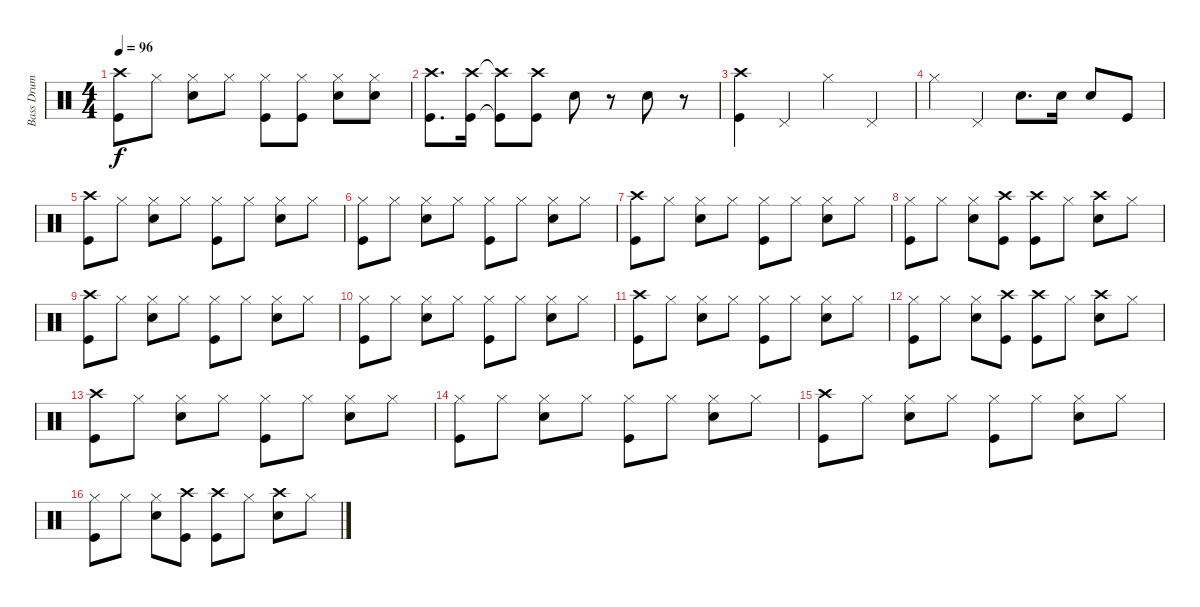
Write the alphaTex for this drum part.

\track ("Bass Drum" "Bass Drum") {instrument percussion}
\staff {score}
\articulation defaults
\ts (4 4)
\tempo 96
\clef neutral
\ks c
("Crash high (hit)" "Kick (hit)").8{dy f} "Hi-Hat (closed)".8 ("Hi-Hat (closed)" "Electric Snare (hit)").8 "Hi-Hat (closed)".8 ("Hi-Hat (closed)" "Kick (hit)").8 ("Hi-Hat (closed)" "Kick (hit)").8 ("Hi-Hat (closed)" "Electric Snare (hit)").8 ("Hi-Hat (closed)" "Electric Snare (hit)").8 |
("Crash high (hit)" "Kick (hit)").8{d} ("Crash high (hit)" "Kick (hit)").16 ("Crash high (hit)"{t} "Kick (hit)"{t}).8 ("Crash high (hit)" "Kick (hit)").8 "Electric Snare (hit)".8 r.8 "Electric Snare (hit)".8 r.8 |
("Crash high (hit)" "Kick (hit)").4 "Pedal Hi-Hat (hit)".4 "Hi-Hat (closed)".4 "Pedal Hi-Hat (hit)".4 |
"Hi-Hat (closed)".4 "Pedal Hi-Hat (hit)".4 "Electric Snare (hit)".8{d} "Electric Snare (hit)".16 "Electric Snare (hit)".8 "Kick (hit)".8 |
("Crash high (hit)" "Kick (hit)").8 "Hi-Hat (closed)".8 ("Hi-Hat (closed)" "Electric Snare (hit)").8 "Hi-Hat (closed)".8 ("Hi-Hat (closed)" "Kick (hit)").8 "Hi-Hat (closed)".8 ("Hi-Hat (closed)" "Electric Snare (hit)").8 "Hi-Hat (closed)".8 |
("Hi-Hat (closed)" "Kick (hit)").8 "Hi-Hat (closed)".8 ("Hi-Hat (closed)" "Electric Snare (hit)").8 "Hi-Hat (closed)".8 ("Hi-Hat (closed)" "Kick (hit)").8 "Hi-Hat (closed)".8 ("Hi-Hat (closed)" "Electric Snare (hit)").8 "Hi-Hat (closed)".8 |
("Crash high (hit)" "Kick (hit)").8 "Hi-Hat (closed)".8 ("Hi-Hat (closed)" "Electric Snare (hit)").8 "Hi-Hat (closed)".8 ("Hi-Hat (closed)" "Kick (hit)").8 "Hi-Hat (closed)".8 ("Hi-Hat (closed)" "Electric Snare (hit)").8 "Hi-Hat (closed)".8 |
("Hi-Hat (closed)" "Kick (hit)").8 "Hi-Hat (closed)".8 ("Hi-Hat (closed)" "Electric Snare (hit)").8 ("Crash high (hit)" "Kick (hit)").8 ("Crash high (hit)" "Kick (hit)").8 "Hi-Hat (closed)".8 ("Crash high (hit)" "Electric Snare (hit)").8 "Hi-Hat (closed)".8 |
("Crash high (hit)" "Kick (hit)").8 "Hi-Hat (closed)".8 ("Hi-Hat (closed)" "Electric Snare (hit)").8 "Hi-Hat (closed)".8 ("Hi-Hat (closed)" "Kick (hit)").8 "Hi-Hat (closed)".8 ("Hi-Hat (closed)" "Electric Snare (hit)").8 "Hi-Hat (closed)".8 |
("Hi-Hat (closed)" "Kick (hit)").8 "Hi-Hat (closed)".8 ("Hi-Hat (closed)" "Electric Snare (hit)").8 "Hi-Hat (closed)".8 ("Hi-Hat (closed)" "Kick (hit)").8 "Hi-Hat (closed)".8 ("Hi-Hat (closed)" "Electric Snare (hit)").8 "Hi-Hat (closed)".8 |
("Crash high (hit)" "Kick (hit)").8 "Hi-Hat (closed)".8 ("Hi-Hat (closed)" "Electric Snare (hit)").8 "Hi-Hat (closed)".8 ("Hi-Hat (closed)" "Kick (hit)").8 "Hi-Hat (closed)".8 ("Hi-Hat (closed)" "Electric Snare (hit)").8 "Hi-Hat (closed)".8 |
("Hi-Hat (closed)" "Kick (hit)").8 "Hi-Hat (closed)".8 ("Hi-Hat (closed)" "Electric Snare (hit)").8 ("Crash high (hit)" "Kick (hit)").8 ("Crash high (hit)" "Kick (hit)").8 "Hi-Hat (closed)".8 ("Crash high (hit)" "Electric Snare (hit)").8 "Hi-Hat (closed)".8 |
("Crash high (hit)" "Kick (hit)").8 "Hi-Hat (closed)".8 ("Hi-Hat (closed)" "Electric Snare (hit)").8 "Hi-Hat (closed)".8 ("Hi-Hat (closed)" "Kick (hit)").8 "Hi-Hat (closed)".8 ("Hi-Hat (closed)" "Electric Snare (hit)").8 "Hi-Hat (closed)".8 |
("Hi-Hat (closed)" "Kick (hit)").8 "Hi-Hat (closed)".8 ("Hi-Hat (closed)" "Electric Snare (hit)").8 "Hi-Hat (closed)".8 ("Hi-Hat (closed)" "Kick (hit)").8 "Hi-Hat (closed)".8 ("Hi-Hat (closed)" "Electric Snare (hit)").8 "Hi-Hat (closed)".8 |
("Crash high (hit)" "Kick (hit)").8 "Hi-Hat (closed)".8 ("Hi-Hat (closed)" "Electric Snare (hit)").8 "Hi-Hat (closed)".8 ("Hi-Hat (closed)" "Kick (hit)").8 "Hi-Hat (closed)".8 ("Hi-Hat (closed)" "Electric Snare (hit)").8 "Hi-Hat (closed)".8 |
("Hi-Hat (closed)" "Kick (hit)").8 "Hi-Hat (closed)".8 ("Hi-Hat (closed)" "Electric Snare (hit)").8 ("Crash high (hit)" "Kick (hit)").8 ("Crash high (hit)" "Kick (hit)").8 "Hi-Hat (closed)".8 ("Crash high (hit)" "Electric Snare (hit)").8 "Hi-Hat (closed)".8
